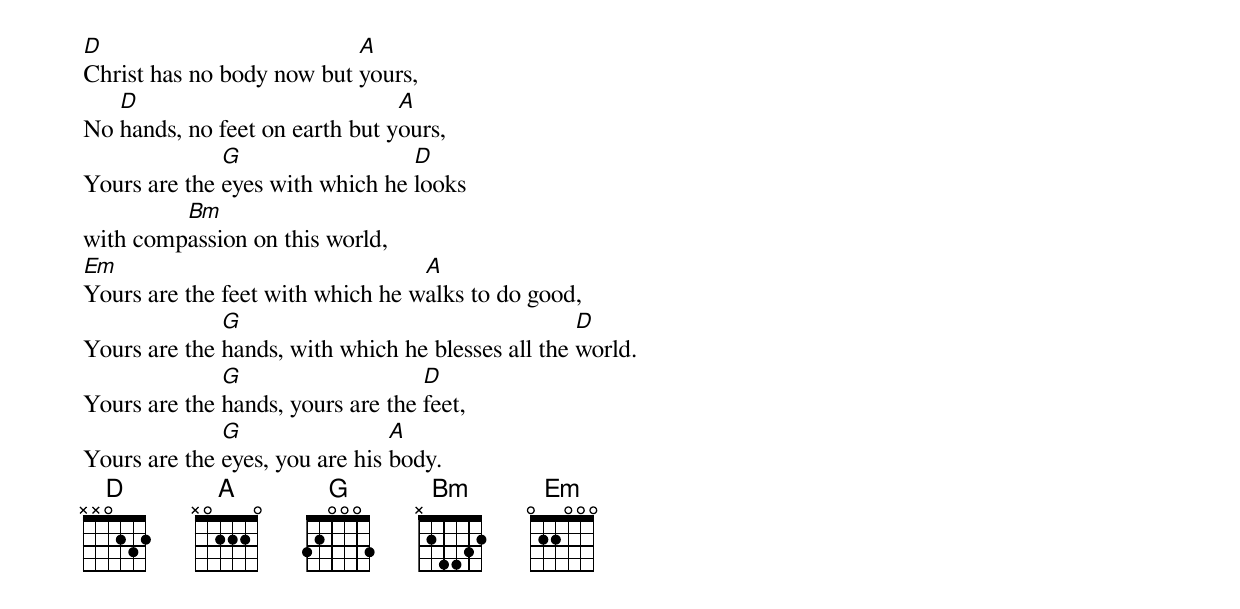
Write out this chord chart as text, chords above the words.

D                          A
Christ has no body now but yours,
   D                            A
No hands, no feet on earth but yours,
              G                  D
Yours are the eyes with which he looks
         Bm
with compassion on this world,
Em                                A
Yours are the feet with which he walks to do good,
              G                                    D
Yours are the hands, with which he blesses all the world.
              G                    D
Yours are the hands, yours are the feet,
              G                 A
Yours are the eyes, you are his body.
